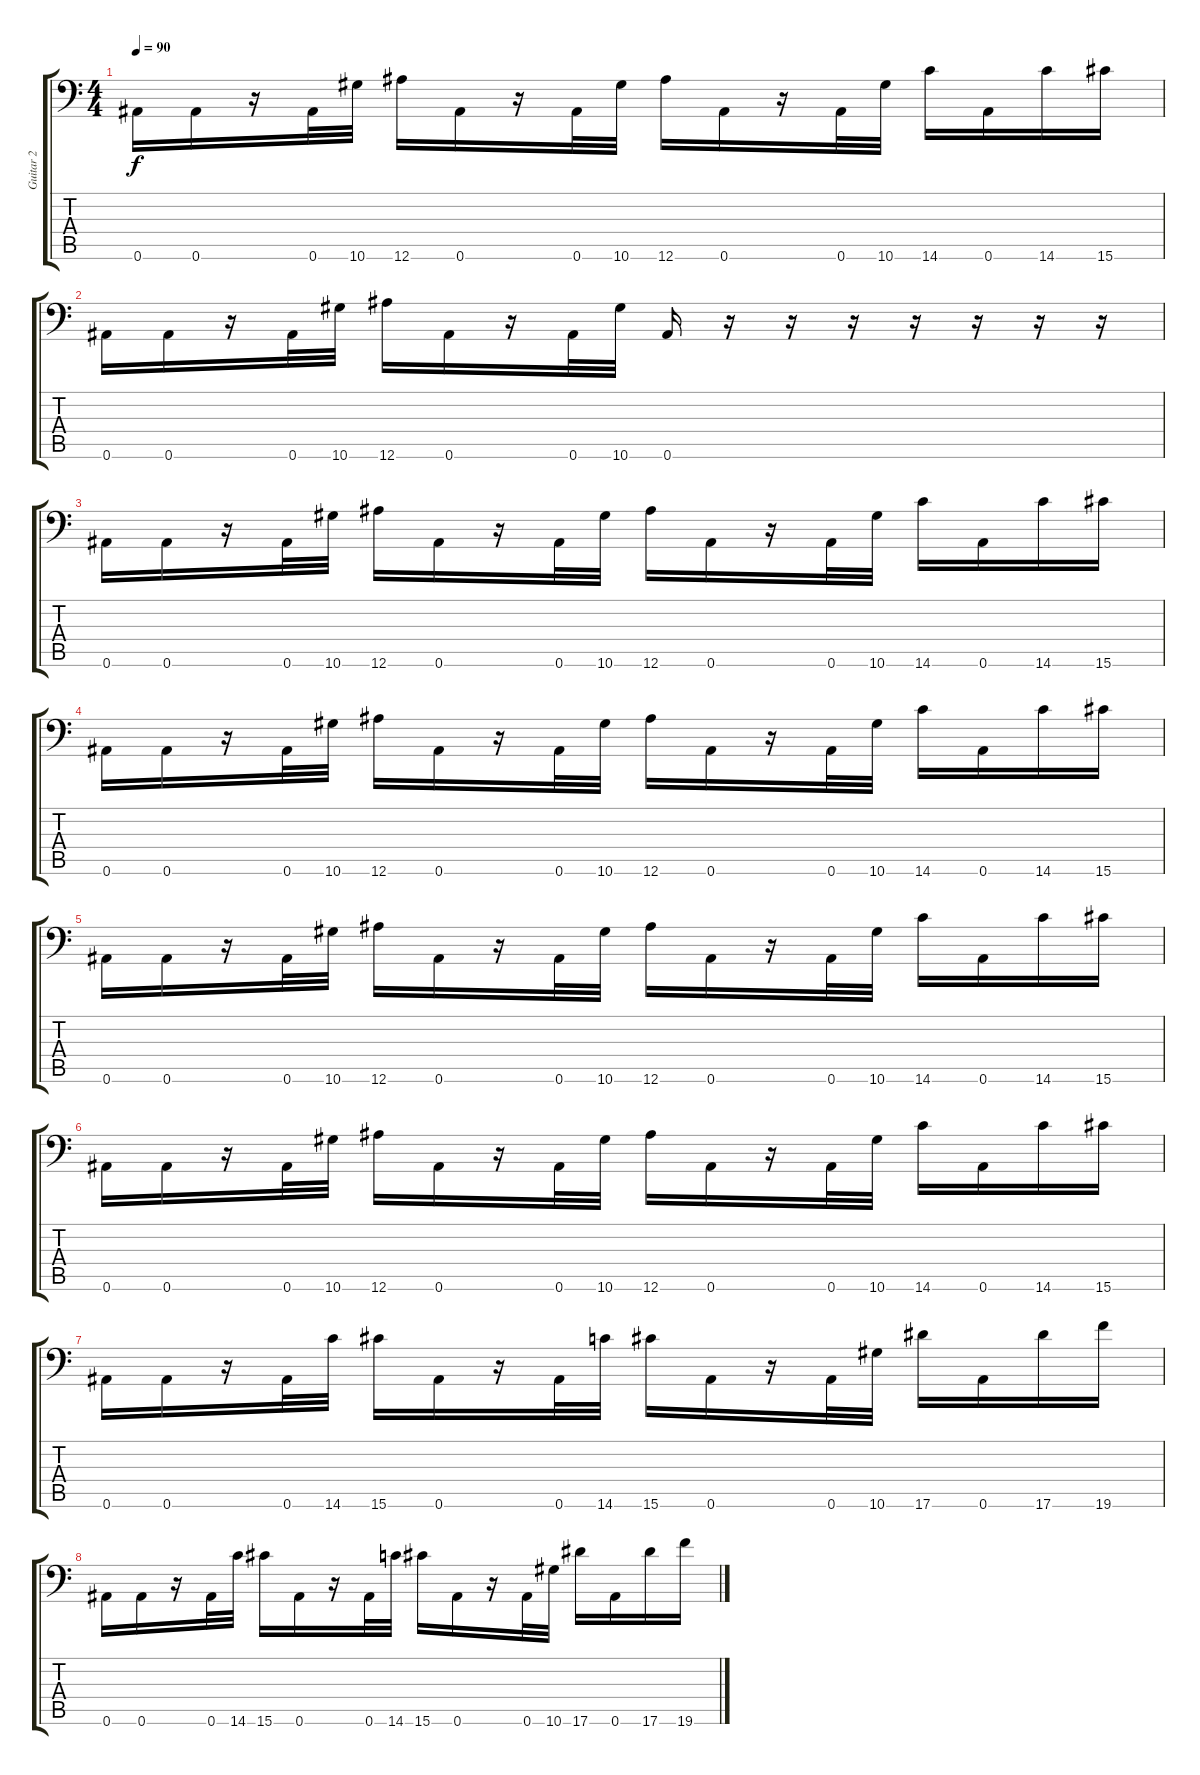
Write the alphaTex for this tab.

\track ("Guitar 2" "Guitar 2") {instrument distortionguitar}
\staff {score tabs}
\tuning (C4 G3 Eb3 Bb2 F2 Bb1) {hide}
\ts (4 4)
\tempo 90
\clef f4
\ks c
0.6.16{dy f} 0.6.16 r.16 0.6.32 10.6.32 12.6.16 0.6.16 r.16 0.6.32 10.6.32 12.6.16 0.6.16 r.16 0.6.32 10.6.32 14.6.16 0.6.16 14.6.16 15.6.16 |
0.6.16 0.6.16 r.16 0.6.32 10.6.32 12.6.16 0.6.16 r.16 0.6.32 10.6.32 0.6.16 r.16 r.16 r.16 r.16 r.16 r.16 r.16 |
0.6.16 0.6.16 r.16 0.6.32 10.6.32 12.6.16 0.6.16 r.16 0.6.32 10.6.32 12.6.16 0.6.16 r.16 0.6.32 10.6.32 14.6.16 0.6.16 14.6.16 15.6.16 |
0.6.16 0.6.16 r.16 0.6.32 10.6.32 12.6.16 0.6.16 r.16 0.6.32 10.6.32 12.6.16 0.6.16 r.16 0.6.32 10.6.32 14.6.16 0.6.16 14.6.16 15.6.16 |
0.6.16 0.6.16 r.16 0.6.32 10.6.32 12.6.16 0.6.16 r.16 0.6.32 10.6.32 12.6.16 0.6.16 r.16 0.6.32 10.6.32 14.6.16 0.6.16 14.6.16 15.6.16 |
0.6.16 0.6.16 r.16 0.6.32 10.6.32 12.6.16 0.6.16 r.16 0.6.32 10.6.32 12.6.16 0.6.16 r.16 0.6.32 10.6.32 14.6.16 0.6.16 14.6.16 15.6.16 |
0.6.16 0.6.16 r.16 0.6.32 14.6.32 15.6.16 0.6.16 r.16 0.6.32 14.6.32 15.6.16 0.6.16 r.16 0.6.32 10.6.32 17.6.16 0.6.16 17.6.16 19.6.16 |
0.6.16 0.6.16 r.16 0.6.32 14.6.32 15.6.16 0.6.16 r.16 0.6.32 14.6.32 15.6.16 0.6.16 r.16 0.6.32 10.6.32 17.6.16 0.6.16 17.6.16 19.6.16
